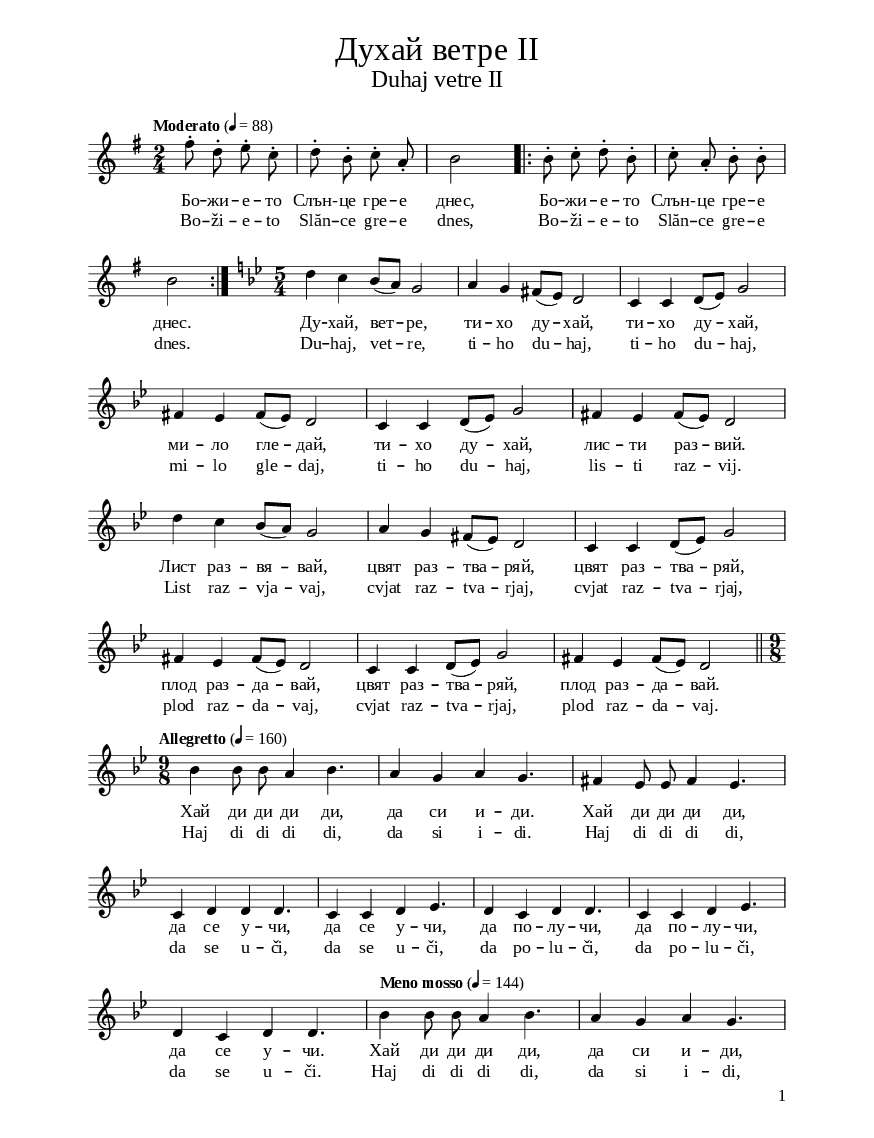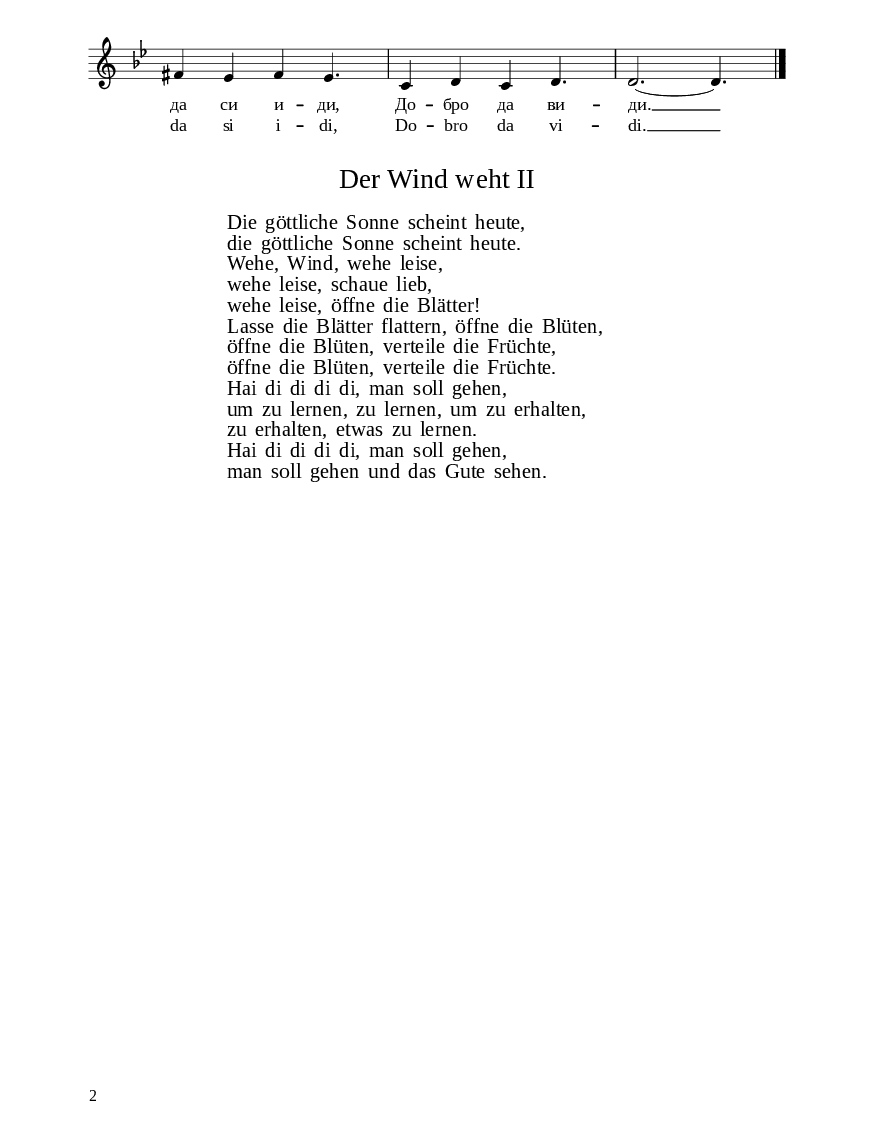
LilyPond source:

\version "2.24.1"

% include paper part and global functions
\include "include/globals.ily"

\bookpart {
  \label #'ref161
  \tocItem \markup "Духай ветре II – Duhaj vetre II"
  \include "include/bookpart-paper.ily"
  \score {
    \include "include/score-layout.ily"

    \new Voice \absolute {
      \clef treble
      \key g \major
      \time 2/4
      \tempoFunc "Moderato" 4 "88"
      \autoBeamOff
      fis''8 -.  d''8 -.  e''8 -.
      c''8 -. | % 2
      d''8 -.  b'8 -.  c''8 -.
      a'8 -.  | % 3
      b'2 \repeat volta 2 {
        | % 4
        b'8 -. c''8 -.  d''8 -.
        b'8 -.  | % 5
        c''8 -. a'8 -.  b'8 -.
        b'8 -.  \break | % 6
        b'2
        | % 7
      }
      \key g \minor \time 5/4  % 7
      d''4 c''4  bes'8 ( [  a'8 ) ]
      g'2 | % 8
      a'4  g'4  fis'8 ( [  es'8 ) ]
      d'2 | % 9
      c'4  c'4  d'8 ( [  es'8 ) ]  g'2
      \break |
      fis'4  es'4  fis'8 ( [  es'8 ) ]
      d'2 | % 11
      c'4  c'4  d'8 ( [  es'8 ) ]  g'2
      | % 12
      fis'4  es'4  fis'8 ( [  es'8 ) ]
      d'2 \break | % 13
      d''4 c''4  bes'8 ( [  a'8 ) ]
      g'2 | % 14
      a'4  g'4  fis'8 ( [  es'8 ) ]
      d'2 | % 15
      c'4  c'4  d'8 ( [  es'8 ) ]  g'2
      \break | % 16
      fis'4  es'4  fis'8 ( [  es'8 ) ]
      d'2 | % 17
      c'4  c'4  d'8 ( [  es'8 ) ]  g'2
      | % 18
      fis'4  es'4  fis'8 ( [  es'8 ) ]
      d'2 \bar "||"
      \break | % 19
      \time 9/8  | % 19
      | % 19
      \tempoFunc "Allegretto" 4 "160"
      bes'4 bes'8 bes'8  a'4
      bes'4. |
      a'4  g'4  a'4  g'4. | % 21
      fis'4  es'8  es'8  fis'4  es'4.
      \break | % 22
      c'4  d'4  d'4  d'4. | % 23
      c'4  c'4  d'4  es'4. | % 24
      d'4  c'4  d'4  d'4. | % 25
      c'4  c'4  d'4  es'4. | \break % 26
      d'4  c'4  d'4  d'4. | % 27
      \tempoFunc "Meno mosso" 4 "144"
      bes'4 bes'8 bes'8  a'4
      bes'4. | % 28
      a'4  g'4  a'4  g'4. \break | % 29
      fis'4  es'4  fis'4  es'4. |
      c'4  d'4  c'4  d'4. | % 31
      d'2. ~  d'4. \bar "|."
    }

    \addlyrics {
      Бо -- жи -- е -- то "Слън-" -- це гре --
      е днес, Бо -- жи -- е -- то "Слън-" --
      це гре -- е днес. Ду -- хай, вет
      -- ре, ти -- хо ду  -- хай, ти
      -- хо ду  -- хай, ми -- ло гле
      -- дай, ти -- хо ду  -- хай,
      лис -- ти раз  -- вий. Лист раз
      -- вя  -- вай, цвят раз -- тва
      -- ряй, цвят раз -- тва  --
      ряй, плод раз -- да  -- вай,
      цвят раз -- тва  -- ряй, плод
      раз -- да  -- вай. Хай ди ди ди
      ди, да си и -- ди. Хай ди ди ди
      ди, да се у -- чи, да се у -- чи,
      да по -- лу -- чи, да по -- лу --
      чи, да се у -- чи. Хай ди ди ди
      ди, да си и -- ди, да си и -- ди,
      До -- бро да ви -- ди. __ }
     \addlyrics {
      Bo -- ži -- e -- to Slăn -- ce gre --
      e dnes, Bo -- ži -- e -- to Slăn --
      ce gre -- e dnes. Du -- haj, vet
      -- re, ti -- ho du  -- haj, ti
      -- ho du  -- haj, mi -- lo gle
      -- daj, ti -- ho du  -- haj,
      lis -- ti raz  -- vij. List raz
      -- vja  -- vaj, cvjat raz -- tva
      -- rjaj, cvjat raz -- tva  --
      rjaj, plod raz -- da  -- vaj,
      cvjat raz -- tva  -- rjaj, plod
      raz -- da  -- vaj. Haj di di di
      di, da si i -- di. Haj di di di
      di, da se u -- či, da se u -- či,
      da po -- lu -- či, da po -- lu --
      či, da se u -- či. Haj di di di
      di, da si i -- di, da si i -- di,
      Do -- bro da vi -- di. __ }

        \header {
          title = \titleFunc "Духай ветре II" "Duhaj vetre II"
        }

        \midi{}

      } % score


      % include foreign translation(s) of the song
      \version "2.24.0"

\markup \fill-line { \fontsize #deTitleFontSize "Der Wind weht II" }
\markup \null
\markup \null
\markup \fontsize #deCoupletFontSize {
    \hspace #12
    \override #`(baseline-skip . ,deCoupletBaselineSkip)
    \column {

 \line { " "Die göttliche Sonne scheint heute, }

 \line { " "die göttliche Sonne scheint heute.}

 \line { " "Wehe, Wind, wehe leise, }

 \line { " "wehe leise, schaue lieb,}

 \line { " "wehe leise, öffne die Blätter!}

 \line { " "Lasse die Blätter flattern, öffne die Blüten, }

 \line { " "öffne die Blüten, verteile die Früchte,}

 \line { " "öffne die Blüten, verteile die Früchte.}

 \line { " "Hai di di di di, man soll gehen, }
 \line { " " um zu lernen, zu lernen, um zu erhalten,}

 \line { " "zu erhalten, etwas zu lernen.}

 \line { " "Hai di di di di, man soll gehen, }

 \line { " "man soll gehen und das Gute sehen.}

  }
}


    } % bookpart

    % Più mosso
    %
